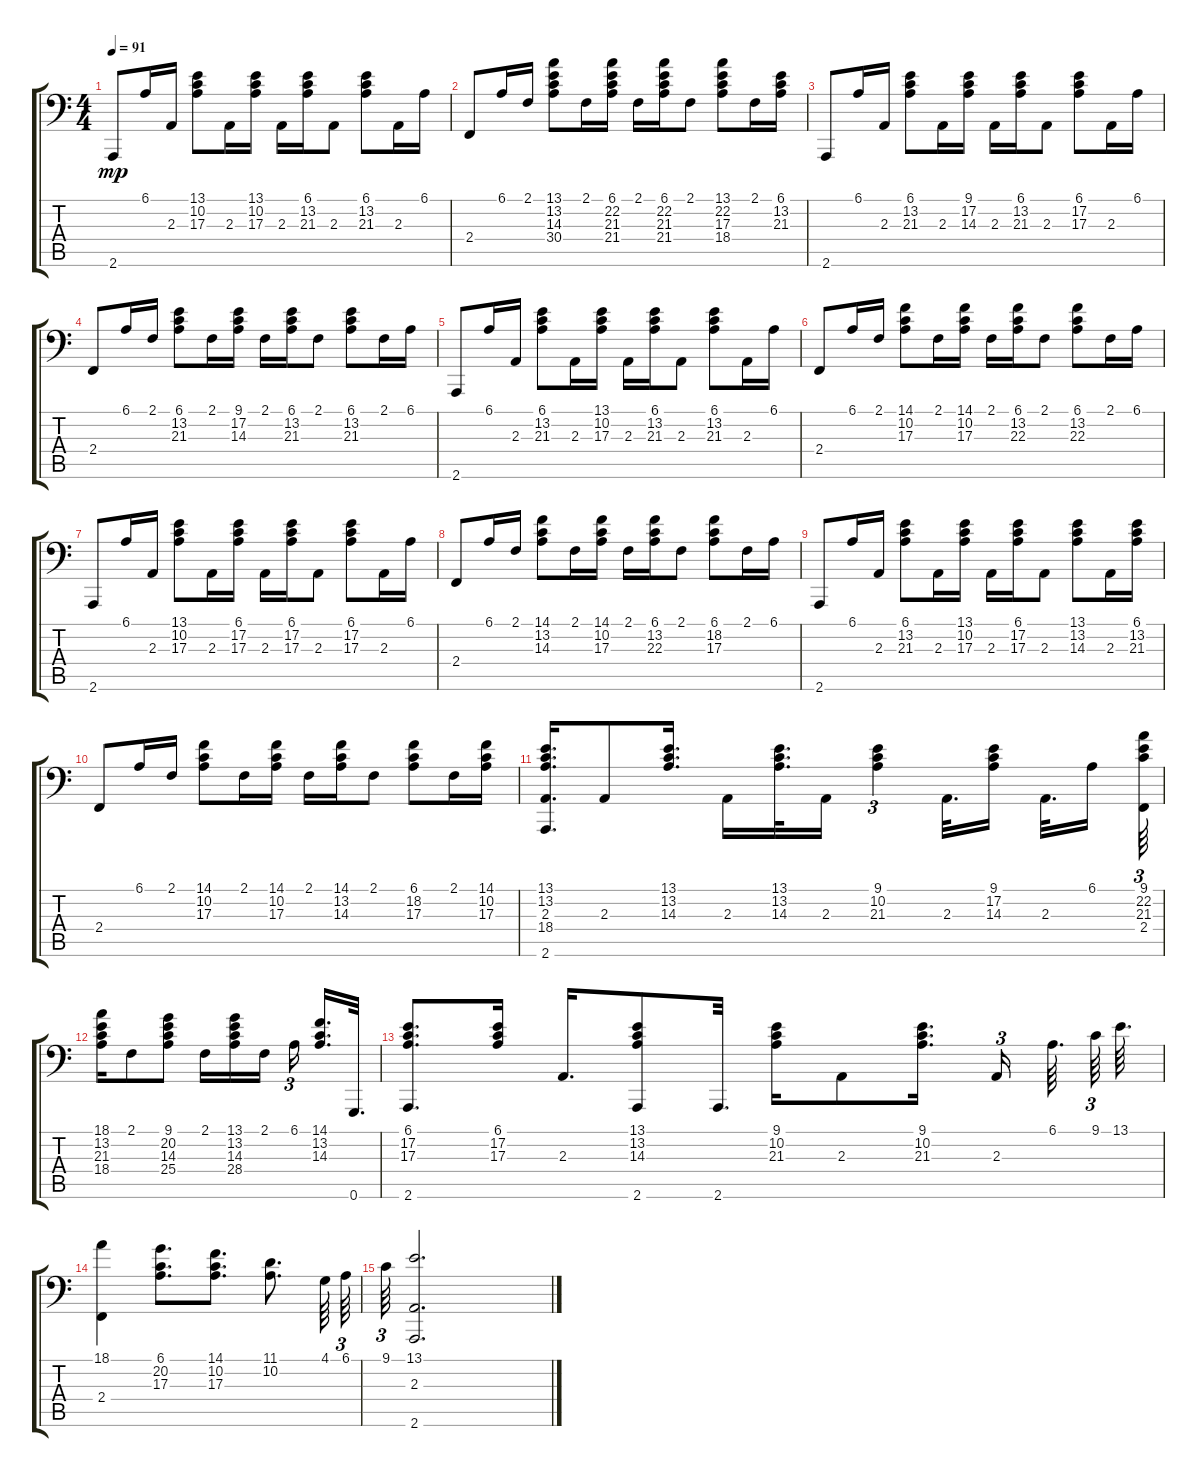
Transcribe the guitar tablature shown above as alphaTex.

\track "" {instrument acousticgrandpiano}
\staff {score tabs}
\tuning (Eb3 B2 G2 Eb2 B1 G1) {hide}
\ts (4 4)
\tempo 91
\clef f4
\ks c
2.6.8{dy mp} 6.1.16 2.3.16 (13.1 10.2 17.3).8 2.3.16 (13.1 10.2 17.3).16 2.3.16 (6.1 13.2 21.3).16 2.3.8 (6.1 13.2 21.3).8 2.3.16 6.1.16 |
2.4.8 6.1.16 2.1.16 (13.1 13.2 14.3 30.4).8 2.1.16 (6.1 22.2 21.3 21.4).16 2.1.16 (6.1 22.2 21.3 21.4).16 2.1.8 (13.1 22.2 17.3 18.4).8 2.1.16 (6.1 13.2 21.3).16 |
2.6.8 6.1.16 2.3.16 (6.1 13.2 21.3).8 2.3.16 (9.1 17.2 14.3).16 2.3.16 (6.1 13.2 21.3).16 2.3.8 (6.1 17.2 17.3).8 2.3.16 6.1.16 |
2.4.8 6.1.16 2.1.16 (6.1 13.2 21.3).8 2.1.16 (9.1 17.2 14.3).16 2.1.16 (6.1 13.2 21.3).16 2.1.8 (6.1 13.2 21.3).8 2.1.16 6.1.16 |
2.6.8 6.1.16 2.3.16 (6.1 13.2 21.3).8 2.3.16 (13.1 10.2 17.3).16 2.3.16 (6.1 13.2 21.3).16 2.3.8 (6.1 13.2 21.3).8 2.3.16 6.1.16 |
2.4.8 6.1.16 2.1.16 (14.1 10.2 17.3).8 2.1.16 (14.1 10.2 17.3).16 2.1.16 (6.1 13.2 22.3).16 2.1.8 (6.1 13.2 22.3).8 2.1.16 6.1.16 |
2.6.8 6.1.16 2.3.16 (13.1 10.2 17.3).8 2.3.16 (6.1 17.2 17.3).16 2.3.16 (6.1 17.2 17.3).16 2.3.8 (6.1 17.2 17.3).8 2.3.16 6.1.16 |
2.4.8 6.1.16 2.1.16 (14.1 13.2 14.3).8 2.1.16 (14.1 10.2 17.3).16 2.1.16 (6.1 13.2 22.3).16 2.1.8 (6.1 18.2 17.3).8 2.1.16 6.1.16 |
2.6.8 6.1.16 2.3.16 (6.1 13.2 21.3).8 2.3.16 (13.1 10.2 17.3).16 2.3.16 (6.1 17.2 17.3).16 2.3.8 (13.1 13.2 14.3).8 2.3.16 (6.1 13.2 21.3).16 |
2.4.8 6.1.16 2.1.16 (14.1 10.2 17.3).8 2.1.16 (14.1 10.2 17.3).16 2.1.16 (14.1 13.2 14.3).16 2.1.8 (6.1 18.2 17.3).8 2.1.16 (14.1 10.2 17.3).16 |
(13.1 13.2 2.3 18.4 2.6).16{d} 2.3.8 (13.1 13.2 14.3).16{d} 2.3.16 (13.1 13.2 14.3).32{d} 2.3.16 (9.1 10.2 21.3).4{tu (3 2)} 2.3.32{d} (9.1 17.2 14.3).16 2.3.32{d} 6.1.16 (9.1 22.2 21.3 2.4).64{tu (3 2)} |
(18.1 13.2 21.3 18.4).16 2.1.8 (9.1 20.2 14.3 25.4).8 2.1.16 (13.1 13.2 14.3 28.4).16 2.1.16 6.1.16{tu (3 2)} (14.1 13.2 14.3).16{d} 0.6.32{d} |
(6.1 17.2 17.3 2.6).8{d} (6.1 17.2 17.3).16 2.3.16{d} (13.1 13.2 14.3 2.6).8 2.6.32{d} (9.1 10.2 21.3).16 2.3.8 (9.1 10.2 21.3).16{d} 2.3.16{tu (3 2)} 6.1.64{d} 9.1.64{tu (3 2)} 13.1.64{d} |
(18.1 2.4).4 (6.1 20.2 17.3).8{d} (14.1 10.2 17.3).8{d} (11.1 10.2).8{d} 4.1.64 6.1.64{tu (3 2)} |
9.1.64{tu (3 2)} (13.1 2.3 2.6).2{d}
